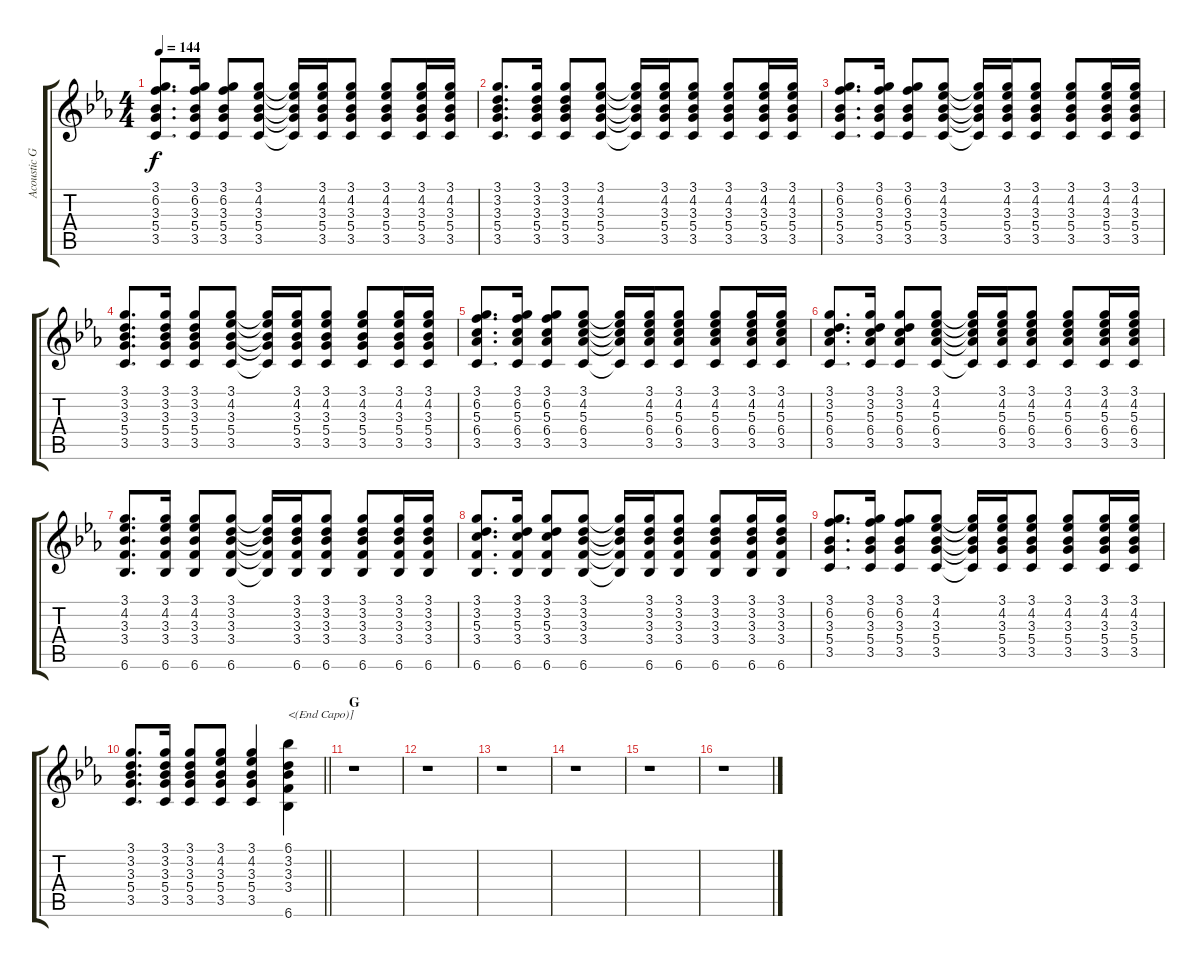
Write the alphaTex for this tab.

\track ("Acoustic Guitar" "Acoustic G") {instrument acousticguitarsteel}
\staff {score tabs}
\tuning (E4 B3 G3 D3 A2 E2) {hide}
\ts (4 4)
\tempo 144
\clef g2
\ks eb
(3.1 6.2 3.3 5.4 3.5).8{d dy f} (3.1 6.2 3.3 5.4 3.5).16 (3.1 6.2 3.3 5.4 3.5).8 (3.1 4.2 3.3 5.4 3.5).8 (3.1{t} 4.2{t} 3.3{t} 5.4{t} 3.5{t}).16 (3.1 4.2 3.3 5.4 3.5).16 (3.1 4.2 3.3 5.4 3.5).8 (3.1 4.2 3.3 5.4 3.5).8 (3.1 4.2 3.3 5.4 3.5).16 (3.1 4.2 3.3 5.4 3.5).16 |
(3.1 3.2 3.3 5.4 3.5).8{d} (3.1 3.2 3.3 5.4 3.5).16 (3.1 3.2 3.3 5.4 3.5).8 (3.1 4.2 3.3 5.4 3.5).8 (3.1{t} 4.2{t} 3.3{t} 5.4{t} 3.5{t}).16 (3.1 4.2 3.3 5.4 3.5).16 (3.1 4.2 3.3 5.4 3.5).8 (3.1 4.2 3.3 5.4 3.5).8 (3.1 4.2 3.3 5.4 3.5).16 (3.1 4.2 3.3 5.4 3.5).16 |
(3.1 6.2 3.3 5.4 3.5).8{d} (3.1 6.2 3.3 5.4 3.5).16 (3.1 6.2 3.3 5.4 3.5).8 (3.1 4.2 3.3 5.4 3.5).8 (3.1{t} 4.2{t} 3.3{t} 5.4{t} 3.5{t}).16 (3.1 4.2 3.3 5.4 3.5).16 (3.1 4.2 3.3 5.4 3.5).8 (3.1 4.2 3.3 5.4 3.5).8 (3.1 4.2 3.3 5.4 3.5).16 (3.1 4.2 3.3 5.4 3.5).16 |
(3.1 3.2 3.3 5.4 3.5).8{d} (3.1 3.2 3.3 5.4 3.5).16 (3.1 3.2 3.3 5.4 3.5).8 (3.1 4.2 3.3 5.4 3.5).8 (3.1{t} 4.2{t} 3.3{t} 5.4{t} 3.5{t}).16 (3.1 4.2 3.3 5.4 3.5).16 (3.1 4.2 3.3 5.4 3.5).8 (3.1 4.2 3.3 5.4 3.5).8 (3.1 4.2 3.3 5.4 3.5).16 (3.1 4.2 3.3 5.4 3.5).16 |
(3.1 6.2 5.3 6.4 3.5).8{d} (3.1 6.2 5.3 6.4 3.5).16 (3.1 6.2 5.3 6.4 3.5).8 (3.1 4.2 5.3 6.4 3.5).8 (3.1{t} 4.2{t} 5.3{t} 6.4{t} 3.5{t}).16 (3.1 4.2 5.3 6.4 3.5).16 (3.1 4.2 5.3 6.4 3.5).8 (3.1 4.2 5.3 6.4 3.5).8 (3.1 4.2 5.3 6.4 3.5).16 (3.1 4.2 5.3 6.4 3.5).16 |
(3.1 3.2 5.3 6.4 3.5).8{d} (3.1 3.2 5.3 6.4 3.5).16 (3.1 3.2 5.3 6.4 3.5).8 (3.1 4.2 5.3 6.4 3.5).8 (3.1{t} 4.2{t} 5.3{t} 6.4{t} 3.5{t}).16 (3.1 4.2 5.3 6.4 3.5).16 (3.1 4.2 5.3 6.4 3.5).8 (3.1 4.2 5.3 6.4 3.5).8 (3.1 4.2 5.3 6.4 3.5).16 (3.1 4.2 5.3 6.4 3.5).16 |
(3.1 4.2 3.3 3.4 6.6).8{d} (3.1 4.2 3.3 3.4 6.6).16 (3.1 4.2 3.3 3.4 6.6).8 (3.1 3.2 3.3 3.4 6.6).8 (3.1{t} 3.2{t} 3.3{t} 3.4{t} 6.6{t}).16 (3.1 3.2 3.3 3.4 6.6).16 (3.1 3.2 3.3 3.4 6.6).8 (3.1 3.2 3.3 3.4 6.6).8 (3.1 3.2 3.3 3.4 6.6).16 (3.1 3.2 3.3 3.4 6.6).16 |
(3.1 3.2 5.3 3.4 6.6).8{d} (3.1 3.2 5.3 3.4 6.6).16 (3.1 3.2 5.3 3.4 6.6).8 (3.1 3.2 3.3 3.4 6.6).8 (3.1{t} 3.2{t} 3.3{t} 3.4{t} 6.6{t}).16 (3.1 3.2 3.3 3.4 6.6).16 (3.1 3.2 3.3 3.4 6.6).8 (3.1 3.2 3.3 3.4 6.6).8 (3.1 3.2 3.3 3.4 6.6).16 (3.1 3.2 3.3 3.4 6.6).16 |
(3.1 6.2 3.3 5.4 3.5).8{d} (3.1 6.2 3.3 5.4 3.5).16 (3.1 6.2 3.3 5.4 3.5).8 (3.1 4.2 3.3 5.4 3.5).8 (3.1{t} 4.2{t} 3.3{t} 5.4{t} 3.5{t}).16 (3.1 4.2 3.3 5.4 3.5).16 (3.1 4.2 3.3 5.4 3.5).8 (3.1 4.2 3.3 5.4 3.5).8 (3.1 4.2 3.3 5.4 3.5).16 (3.1 4.2 3.3 5.4 3.5).16 |
\barLineRight lightlight
(3.1 3.2 3.3 5.4 3.5).8{d} (3.1 3.2 3.3 5.4 3.5).16 (3.1 3.2 3.3 5.4 3.5).8 (3.1 4.2 3.3 5.4 3.5).8 (3.1 4.2 3.3 5.4 3.5).4 (6.1 3.2 3.3 3.4 6.6).4{txt "<(End Capo)]"} |
\section ("" "G")
r.1 |
r.1 |
r.1 |
r.1 |
r.1 |
r.1
